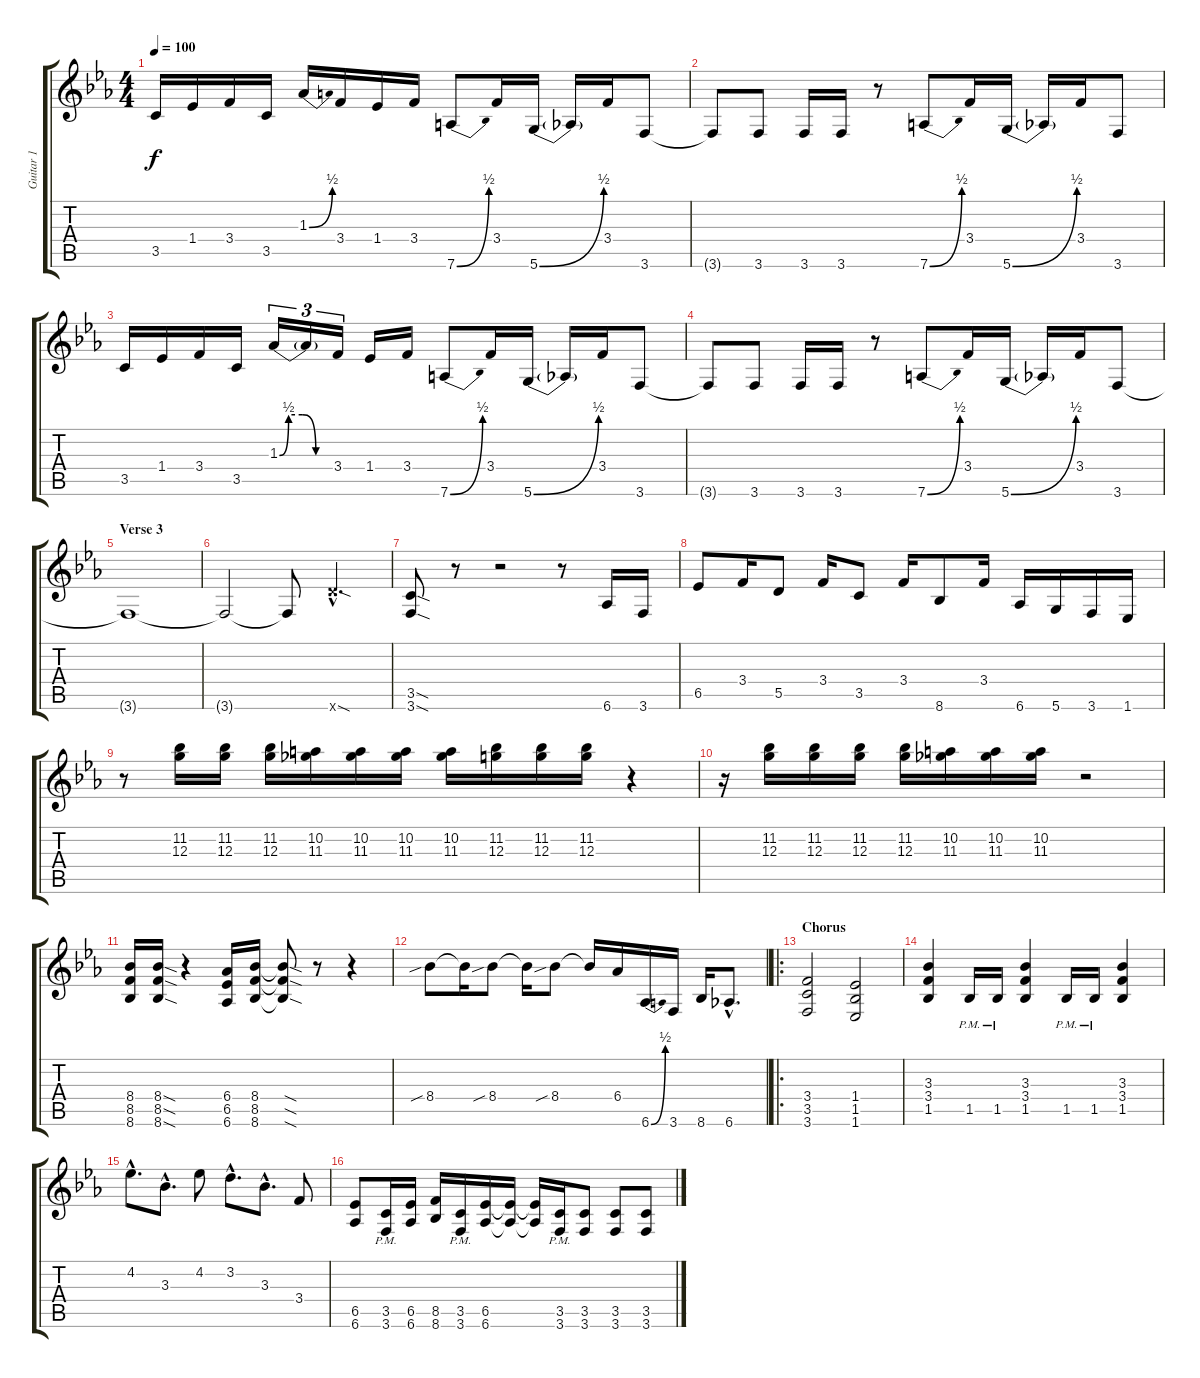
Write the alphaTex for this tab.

\track ("Guitar 1" "Guitar 1") {instrument distortionguitar}
\staff {score tabs}
\tuning (E4 B3 G3 D3 A2 D2) {hide}
\ts (4 4)
\tempo 100
\clef g2
\ks eb
3.5.16{dy f} 1.4.16 3.4.16 3.5.16 1.3{be (bend 0 0 60 2)}.16 3.4.16 1.4.16 3.4.16 7.6{be (bend 0 0 60 2)}.8 3.4.16 5.6{be (bend 0 0 60 2)}.16 5.6{t}.16 3.4.16 3.6.8 |
3.6{t}.8 3.6.8 3.6.16 3.6.16 r.8 7.6{be (bend 0 0 60 2)}.8 3.4.16 5.6{be (bend 0 0 60 2)}.16 5.6{t}.16 3.4.16 3.6.8 |
3.5.16 1.4.16 3.4.16 3.5.16 1.3{be (custom 0 0 10 2 25 2 40 0 60 0)}.16{tu (3 2)} 1.3{t}.16{tu (3 2)} 3.4.16{tu (3 2)} 1.4.16 3.4.16 7.6{be (bend 0 0 60 2)}.8 3.4.16 5.6{be (bend 0 0 60 2)}.16 5.6{t}.16 3.4.16 3.6.8 |
3.6{t}.8 3.6.8 3.6.16 3.6.16 r.8 7.6{be (bend 0 0 60 2)}.8 3.4.16 5.6{be (bend 0 0 60 2)}.16 5.6{t}.16 3.4.16 3.6.8 |
\section ("" "Verse 3")
3.6{t}.1 |
3.6{t}.2 3.6{t}.8 12.6{sod hac x}.4{d} |
(3.5{sod} 3.6{sod}).8 r.8 r.2 r.8 6.6.16 3.6.16 |
6.5.8 3.4.16 5.5.8 3.4.16 3.5.8 3.4.16 8.6.8 3.4.16 6.6.16 5.6.16 3.6.16 1.6.16 |
r.8 (11.2 12.3).16 (11.2 12.3).16 (11.2 12.3).16 (10.2 11.3).16 (10.2 11.3).16 (10.2 11.3).16 (10.2 11.3).16 (11.2 12.3).16 (11.2 12.3).16 (11.2 12.3).16 r.4 |
r.16 (11.2 12.3).16 (11.2 12.3).16 (11.2 12.3).16 (11.2 12.3).16 (10.2 11.3).16 (10.2 11.3).16 (10.2 11.3).16 r.2 |
(8.4 8.5 8.6).16 (8.4{sod} 8.5{sod} 8.6{sod}).16 r.4 (6.4 6.5 6.6).16 (8.4 8.5 8.6).16 (8.4{sod t} 8.5{sod t} 8.6{sod t}).8 r.8 r.4 |
8.4{sib}.8 8.4{t}.16 8.4{sib}.8 8.4{t}.16 8.4{sib}.8 8.4{t}.16 6.4.16 6.6{be (bend 0 0 60 2)}.16 3.6.16 8.6.16 6.6{hac}.8{d} |
\ro
\section ("" "Chorus")
(3.4 3.5 3.6).2 (1.4 1.5 1.6).2 |
(3.3 3.4 1.5).4 1.5{pm}.16 1.5{pm}.16 (3.3 3.4 1.5).4 1.5{pm}.16 1.5{pm}.16 (3.3 3.4 1.5).4 |
4.2{hac}.8{d} 3.3{hac}.8{d} 4.2.8 3.2{hac}.8{d} 3.3{hac}.8{d} 3.4.8 |
(6.5 6.6).8 (3.5{pm} 3.6{pm}).16 (6.5 6.6).16 (8.5 8.6).16 (3.5{pm} 3.6{pm}).16 (6.5 6.6).16 (6.5{t} 6.6{t}).16 (6.5{t} 6.6{t}).16 (3.5{pm} 3.6{pm}).16 (3.5 3.6).8 (3.5 3.6).8 (3.5 3.6).8
